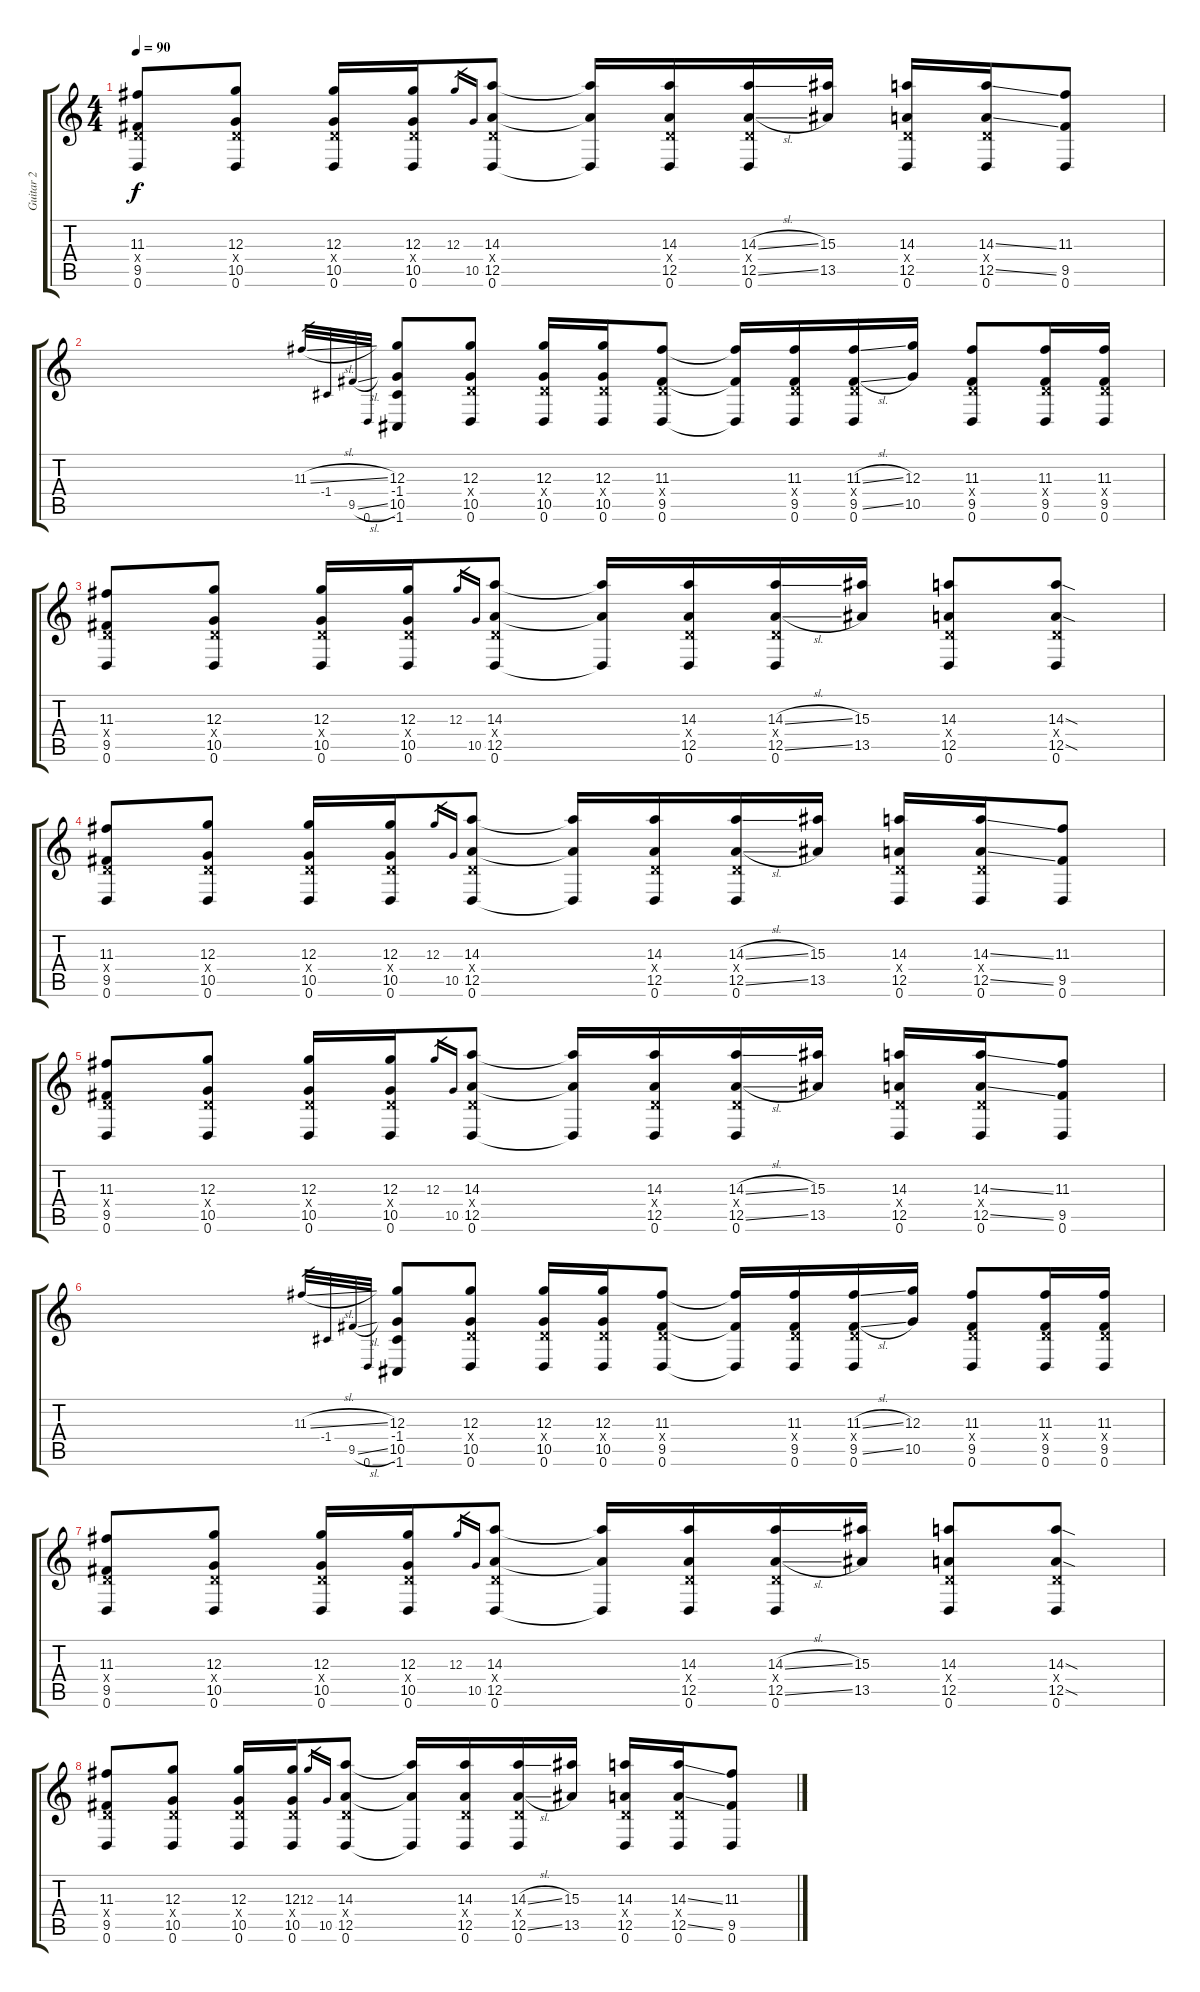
\track ("Guitar 2" "Guitar 2") {instrument electricguitarclean}
\staff {score tabs}
\tuning (E4 B3 G3 D3 A2 D2) {hide}
\ts (4 4)
\tempo 90
\clef g2
\ks c
(11.3 0.4{x} 9.5 0.6).8{dy f} (12.3 0.4{x} 10.5 0.6).8 (12.3 0.4{x} 10.5 0.6).16 (12.3 0.4{x} 10.5 0.6).16 12.3.16{gr} 10.5.16{gr} (14.3 0.4{x} 12.5 0.6).8 (14.3{t} 12.5{t} 0.6{t}).16 (14.3 0.4{x} 12.5 0.6).16 (14.3{sl} 0.4{x} 12.5{sl} 0.6).16 (15.3 13.5).16 (14.3 0.4{x} 12.5 0.6).16 (14.3{ss} 0.4{x} 12.5{ss} 0.6).16 (11.3 9.5 0.6).8 |
11.3{sl}.32{gr} -1.4.32{gr} 9.5{sl}.32{gr} 0.6.32{gr} (12.3 -1.4 10.5 -1.6).8 (12.3 0.4{x} 10.5 0.6).8 (12.3 0.4{x} 10.5 0.6).16 (12.3 0.4{x} 10.5 0.6).16 (11.3 0.4{x} 9.5 0.6).8 (11.3{t} 9.5{t} 0.6{t}).16 (11.3 0.4{x} 9.5 0.6).16 (11.3{sl} 0.4{x} 9.5{sl} 0.6).16 (12.3 10.5).16 (11.3 0.4{x} 9.5 0.6).8 (11.3 0.4{x} 9.5 0.6).16 (11.3 0.4{x} 9.5 0.6).16 |
(11.3 0.4{x} 9.5 0.6).8 (12.3 0.4{x} 10.5 0.6).8 (12.3 0.4{x} 10.5 0.6).16 (12.3 0.4{x} 10.5 0.6).16 12.3.16{gr} 10.5.16{gr} (14.3 0.4{x} 12.5 0.6).8 (14.3{t} 12.5{t} 0.6{t}).16 (14.3 0.4{x} 12.5 0.6).16 (14.3{sl} 0.4{x} 12.5{sl} 0.6).16 (15.3 13.5).16 (14.3 0.4{x} 12.5 0.6).8 (14.3{sod} 0.4{x} 12.5{sod} 0.6).8 |
(11.3 0.4{x} 9.5 0.6).8 (12.3 0.4{x} 10.5 0.6).8 (12.3 0.4{x} 10.5 0.6).16 (12.3 0.4{x} 10.5 0.6).16 12.3.16{gr} 10.5.16{gr} (14.3 0.4{x} 12.5 0.6).8 (14.3{t} 12.5{t} 0.6{t}).16 (14.3 0.4{x} 12.5 0.6).16 (14.3{sl} 0.4{x} 12.5{sl} 0.6).16 (15.3 13.5).16 (14.3 0.4{x} 12.5 0.6).16 (14.3{ss} 0.4{x} 12.5{ss} 0.6).16 (11.3 9.5 0.6).8 |
(11.3 0.4{x} 9.5 0.6).8 (12.3 0.4{x} 10.5 0.6).8 (12.3 0.4{x} 10.5 0.6).16 (12.3 0.4{x} 10.5 0.6).16 12.3.16{gr} 10.5.16{gr} (14.3 0.4{x} 12.5 0.6).8 (14.3{t} 12.5{t} 0.6{t}).16 (14.3 0.4{x} 12.5 0.6).16 (14.3{sl} 0.4{x} 12.5{sl} 0.6).16 (15.3 13.5).16 (14.3 0.4{x} 12.5 0.6).16 (14.3{ss} 0.4{x} 12.5{ss} 0.6).16 (11.3 9.5 0.6).8 |
11.3{sl}.32{gr} -1.4.32{gr} 9.5{sl}.32{gr} 0.6.32{gr} (12.3 -1.4 10.5 -1.6).8 (12.3 0.4{x} 10.5 0.6).8 (12.3 0.4{x} 10.5 0.6).16 (12.3 0.4{x} 10.5 0.6).16 (11.3 0.4{x} 9.5 0.6).8 (11.3{t} 9.5{t} 0.6{t}).16 (11.3 0.4{x} 9.5 0.6).16 (11.3{sl} 0.4{x} 9.5{sl} 0.6).16 (12.3 10.5).16 (11.3 0.4{x} 9.5 0.6).8 (11.3 0.4{x} 9.5 0.6).16 (11.3 0.4{x} 9.5 0.6).16 |
(11.3 0.4{x} 9.5 0.6).8{volume 7} (12.3 0.4{x} 10.5 0.6).8 (12.3 0.4{x} 10.5 0.6).16 (12.3 0.4{x} 10.5 0.6).16 12.3.16{gr} 10.5.16{gr} (14.3 0.4{x} 12.5 0.6).8 (14.3{t} 12.5{t} 0.6{t}).16 (14.3 0.4{x} 12.5 0.6).16 (14.3{sl} 0.4{x} 12.5{sl} 0.6).16 (15.3 13.5).16 (14.3 0.4{x} 12.5 0.6).8 (14.3{sod} 0.4{x} 12.5{sod} 0.6).8 |
(11.3 0.4{x} 9.5 0.6).8 (12.3 0.4{x} 10.5 0.6).8 (12.3 0.4{x} 10.5 0.6).16 (12.3 0.4{x} 10.5 0.6).16 12.3.16{gr} 10.5.16{gr} (14.3 0.4{x} 12.5 0.6).8 (14.3{t} 12.5{t} 0.6{t}).16 (14.3 0.4{x} 12.5 0.6).16 (14.3{sl} 0.4{x} 12.5{sl} 0.6).16 (15.3 13.5).16 (14.3 0.4{x} 12.5 0.6).16 (14.3{ss} 0.4{x} 12.5{ss} 0.6).16 (11.3 9.5 0.6).8
